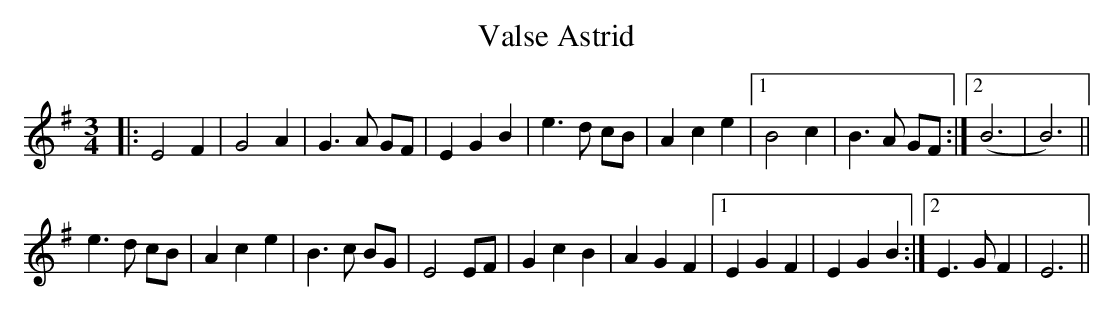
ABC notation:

X:1
T: Valse Astrid
M: 3/4
L: 1/8
K: Emin
|:E4 F2|G4 A2|G3 A GF|E2 G2 B2|e3 d cB|A2 c2 e2|1 B4 c2|B3 A GF:|2 (B6|B6)||
e3 d cB|A2 c2 e2|B3 c BG|E4 EF|G2 c2 B2|A2 G2 F2|1 E2 G2 F2|E2 G2 B2:|2 E3 G F2|E6||
